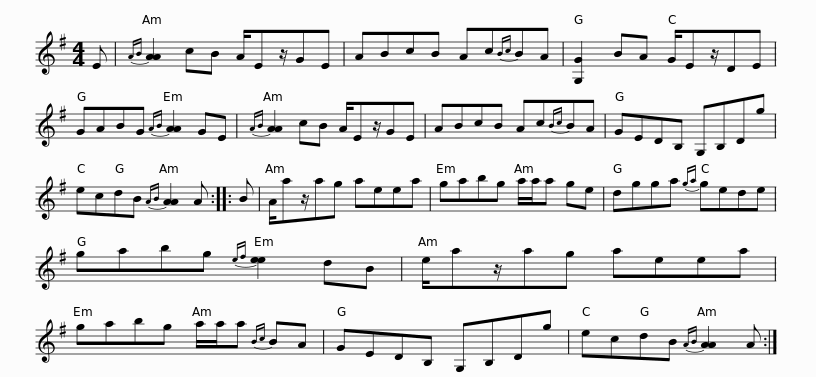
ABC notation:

X:1
L:1/8
M:4/4
I:linebreak $
K:G
V:1 treble
V:1
 E |{AB} [AA]2 cB A/Ez/GE | ABcB Ac{Bc}BA | [G,G]2 BA G/Ez/DE | GABG{AB} [AA]2 GE |$ %5
{AB} [AA]2 cB A/Ez/GE | ABcB Ac{Bc}BA | GEDB, G,B,Dg | ecdB{AB} [AA]2 A :: B |$ %10
 A/az/ag aeea | gabg a/a/a ge | dgga{ga} gede | gabg{ef} [ee]2 dB |$ e/az/ag aeea | %15
 gabg a/a/a{Bc} BA | GEDB, G,B,Dg | ecdB{AB} [AA]2 A :| %18
